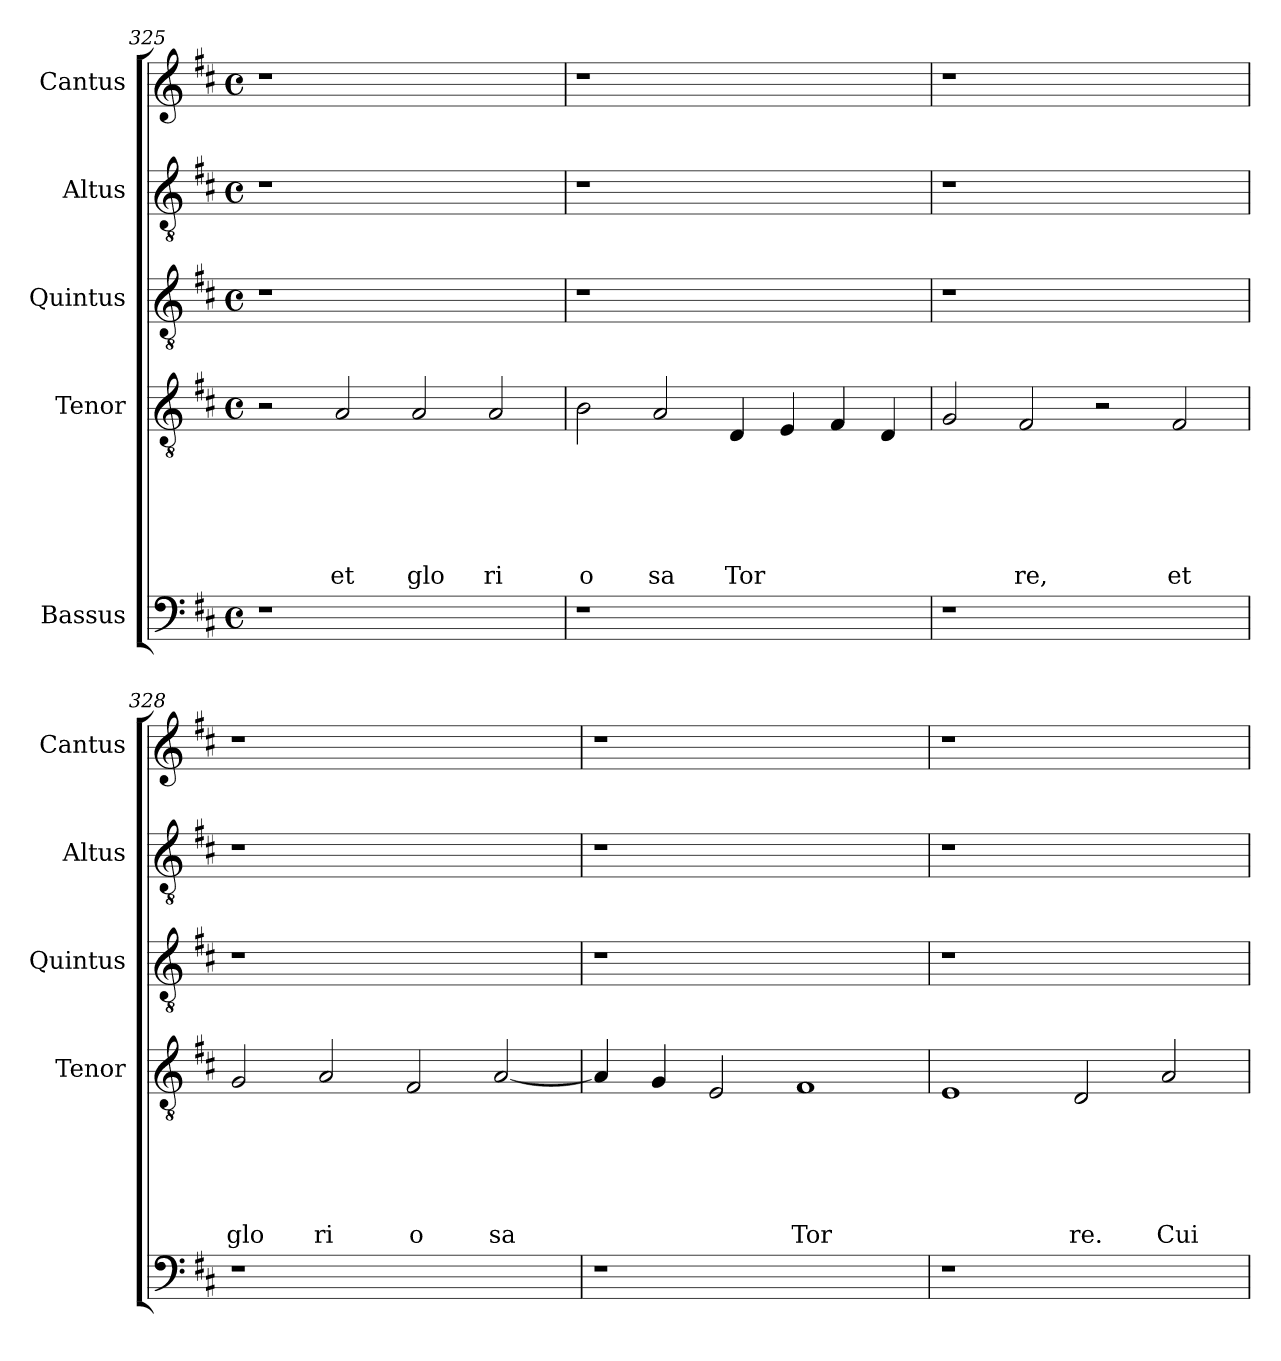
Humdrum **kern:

**kern	**kern	**text	**text	**text	**text	**text	**text	**kern	**kern	**kern
*part5	*part4	*part4	*part4	*part4	*part4	*part4	*part4	*part3	*part2	*part1
*staff5	*staff4	*staff4	*staff4	*staff4	*staff4	*staff4	*staff4	*staff3	*staff2	*staff1
*I"Bassus	*I"Tenor	*	*	*	*	*	*	*I"Quintus	*I"Altus	*I"Cantus
*	*I'Tenor	*	*	*	*	*	*	*I'Quintus	*I'Altus	*I'Cantus
*clefF4	*clefGv2	*	*	*	*	*	*	*clefGv2	*clefGv2	*clefG2
*k[f#c#]	*k[f#c#]	*	*	*	*	*	*	*k[f#c#]	*k[f#c#]	*k[f#c#]
*D:	*D:	*	*	*	*	*	*	*D:	*D:	*D:
*M4/4	*M4/4	*	*	*	*	*	*	*M4/4	*M4/4	*M4/4
*met(c)	*met(c)	*	*	*	*	*	*	*met(c)	*met(c)	*met(c)
=325	=325	=325	=325	=325	=325	=325	=325	=325	=325	=325
1r	2r	.	.	.	.	.	.	1r	1r	1r
!	!	!	!	!	!	!	!LO:LY:b	!	!	!
.	2A/	.	.	.	.	.	et	.	.	.
!	!	!	!	!	!	!	!LO:LY:b	!	!	!
1ryy	2A/	.	.	.	.	.	glo	1ryy	1ryy	1ryy
!	!	!	!	!	!	!	!LO:LY:b	!	!	!
.	2A/	.	.	.	.	.	ri	.	.	.
=326	=326	=326	=326	=326	=326	=326	=326	=326	=326	=326
!	!	!	!	!	!	!	!LO:LY:b	!	!	!
1r	2B\	.	.	.	.	.	o	1r	1r	1r
!	!	!	!	!	!	!	!LO:LY:b	!	!	!
.	2A/	.	.	.	.	.	sa	.	.	.
!	!	!	!	!	!	!	!LO:LY:b	!	!	!
1ryy	4D/	.	.	.	.	.	Tor	1ryy	1ryy	1ryy
.	4E/	.	.	.	.	.	.	.	.	.
.	4F#/	.	.	.	.	.	.	.	.	.
.	4D/	.	.	.	.	.	.	.	.	.
=327	=327	=327	=327	=327	=327	=327	=327	=327	=327	=327
1r	2G/	.	.	.	.	.	.	1r	1r	1r
!	!	!	!	!	!	!	!LO:LY:b	!	!	!
.	2F#/	.	.	.	.	.	re,	.	.	.
1ryy	2r	.	.	.	.	.	.	1ryy	1ryy	1ryy
!	!	!	!	!	!	!	!LO:LY:b	!	!	!
.	2F#/	.	.	.	.	.	et	.	.	.
=328	=328	=328	=328	=328	=328	=328	=328	=328	=328	=328
!	!	!	!	!	!	!	!LO:LY:b	!	!	!
1r	2G/	.	.	.	.	.	glo	1r	1r	1r
!	!	!	!	!	!	!	!LO:LY:b	!	!	!
.	2A/	.	.	.	.	.	ri	.	.	.
!	!	!	!	!	!	!	!LO:LY:b	!	!	!
1ryy	2F#/	.	.	.	.	.	o	1ryy	1ryy	1ryy
!	!	!	!	!	!	!	!LO:LY:b	!	!	!
.	[<2A/	.	.	.	.	.	sa	.	.	.
=329	=329	=329	=329	=329	=329	=329	=329	=329	=329	=329
1r	4A/]	.	.	.	.	.	.	1r	1r	1r
.	4G/	.	.	.	.	.	.	.	.	.
.	2E/	.	.	.	.	.	.	.	.	.
!	!	!	!	!	!	!	!LO:LY:b	!	!	!
1ryy	1F#	.	.	.	.	.	Tor	1ryy	1ryy	1ryy
!!LO:LB:g=z
=330	=330	=330	=330	=330	=330	=330	=330	=330	=330	=330
1r	1E	.	.	.	.	.	.	1r	1r	1r
!	!	!	!	!	!	!	!LO:LY:b	!	!	!
1ryy	2D/	.	.	.	.	.	re.	1ryy	1ryy	1ryy
!	!	!	!	!	!	!	!LO:LY:b	!	!	!
.	2A/	.	.	.	.	.	Cui	.	.	.
=	=	=	=	=	=	=	=	=	=	=
*-	*-	*-	*-	*-	*-	*-	*-	*-	*-	*-
